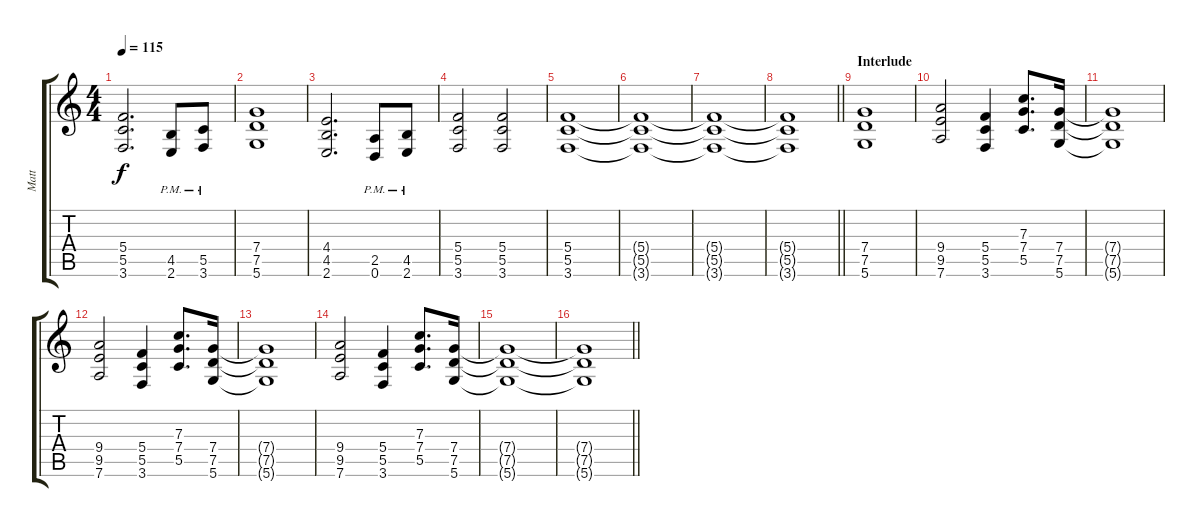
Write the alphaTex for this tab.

\track ("Matt" "Matt") {instrument distortionguitar}
\staff {score tabs}
\tuning (D4 A3 F3 C3 G2 D2) {hide}
\ts (4 4)
\tempo 115
\clef g2
\ks c
(5.4 5.5 3.6).2{d dy f} (4.5{pm} 2.6{pm}).8 (5.5{pm} 3.6{pm}).8 |
(7.4 7.5 5.6).1 |
(4.4 4.5 2.6).2{d} (2.5{pm} 0.6{pm}).8 (4.5{pm} 2.6{pm}).8 |
(5.4 5.5 3.6).2 (5.4 5.5 3.6).2 |
(5.4 5.5 3.6).1 |
(5.4{t} 5.5{t} 3.6{t}).1 |
(5.4{t} 5.5{t} 3.6{t}).1 |
\barLineRight lightlight
(5.4{t} 5.5{t} 3.6{t}).1 |
\section ("" "Interlude")
(7.4 7.5 5.6).1{volume 13 balance 16} |
(9.4 9.5 7.6).2 (5.4 5.5 3.6).4 (7.3 7.4 5.5).8{d} (7.4 7.5 5.6).16 |
(7.4{t} 7.5{t} 5.6{t}).1 |
(9.4 9.5 7.6).2 (5.4 5.5 3.6).4 (7.3 7.4 5.5).8{d} (7.4 7.5 5.6).16 |
(7.4{t} 7.5{t} 5.6{t}).1 |
(9.4 9.5 7.6).2 (5.4 5.5 3.6).4 (7.3 7.4 5.5).8{d} (7.4 7.5 5.6).16 |
(7.4{t} 7.5{t} 5.6{t}).1 |
\barLineRight lightlight
(7.4{t} 7.5{t} 5.6{t}).1
